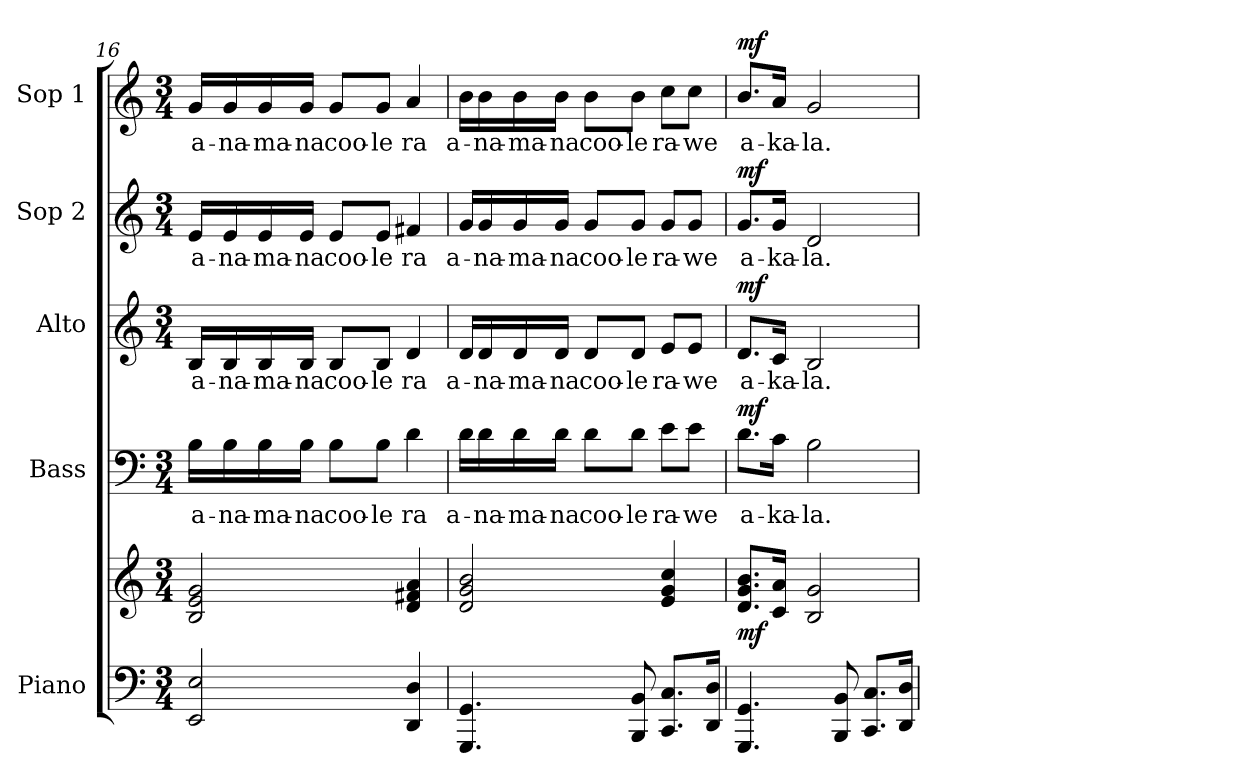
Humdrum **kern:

**kern	**kern	**dynam	**kern	**text	**dynam	**kern	**text	**dynam	**kern	**text	**dynam	**kern	**text	**dynam
*part5	*part5	*part5	*part4	*part4	*part4	*part3	*part3	*part3	*part2	*part2	*part2	*part1	*part1	*part1
*staff6	*staff5	*staff5/6	*staff4	*staff4	*staff4	*staff3	*staff3	*staff3	*staff2	*staff2	*staff2	*staff1	*staff1	*staff1
*I"Piano	*	*	*I"Bass	*	*	*I"Alto	*	*	*I"Sop 2	*	*	*I"Sop 1	*	*
*I'Pno.	*	*	*I'B.	*	*	*I'A.	*	*	*I'S.2	*	*	*I'S.1	*	*
*clefF4	*clefG2	*	*clefF4	*	*	*clefG2	*	*	*clefG2	*	*	*clefG2	*	*
*k[]	*k[]	*	*k[]	*	*	*k[]	*	*	*k[]	*	*	*k[]	*	*
*M3/4	*M3/4	*	*M3/4	*	*	*M3/4	*	*	*M3/4	*	*	*M3/4	*	*
=16	=16	=16	=16	=16	=16	=16	=16	=16	=16	=16	=16	=16	=16	=16
!	!	!	!	!LO:LY:b	!	!	!LO:LY:b	!	!	!LO:LY:b	!	!	!LO:LY:b	!
2EE/ 2E/	2B/ 2e/ 2g/	.	16B\LL	a-	.	16B/LL	a-	.	16e/LL	a-	.	16g/LL	a-	.
!	!	!	!	!LO:LY:b	!	!	!LO:LY:b	!	!	!LO:LY:b	!	!	!LO:LY:b	!
.	.	.	16B\	-na-	.	16B/	-na-	.	16e/	-na-	.	16g/	-na-	.
!	!	!	!	!LO:LY:b	!	!	!LO:LY:b	!	!	!LO:LY:b	!	!	!LO:LY:b	!
.	.	.	16B\	-ma-	.	16B/	-ma-	.	16e/	-ma-	.	16g/	-ma-	.
!	!	!	!	!LO:LY:b	!	!	!LO:LY:b	!	!	!LO:LY:b	!	!	!LO:LY:b	!
.	.	.	16B\JJ	-na	.	16B/JJ	-na	.	16e/JJ	-na	.	16g/JJ	-na	.
!	!	!	!	!LO:LY:b	!	!	!LO:LY:b	!	!	!LO:LY:b	!	!	!LO:LY:b	!
.	.	.	8B\L	coo-	.	8B/L	coo-	.	8e/L	coo-	.	8g/L	coo-	.
!	!	!	!	!LO:LY:b	!	!	!LO:LY:b	!	!	!LO:LY:b	!	!	!LO:LY:b	!
.	.	.	8B\J	-le	.	8B/J	-le	.	8e/J	-le	.	8g/J	-le	.
!	!	!	!	!LO:LY:b	!	!	!LO:LY:b	!	!	!LO:LY:b	!	!	!LO:LY:b	!
4DD/ 4D/	4d/ 4f#X/ 4a/	.	4d\	ra	.	4d/	ra	.	4f#X/	ra	.	4a/	ra	.
=17	=17	=17	=17	=17	=17	=17	=17	=17	=17	=17	=17	=17	=17	=17
!	!	!	!	!LO:LY:b	!	!	!LO:LY:b	!	!	!LO:LY:b	!	!	!LO:LY:b	!
4.GGG/ 4.GG/	2d/ 2g/ 2b/	.	16d\LL	a-	.	16d/LL	a-	.	16g/LL	a-	.	16b\LL	a-	.
!	!	!	!	!LO:LY:b	!	!	!LO:LY:b	!	!	!LO:LY:b	!	!	!LO:LY:b	!
.	.	.	16d\	-na-	.	16d/	-na-	.	16g/	-na-	.	16b\	-na-	.
!	!	!	!	!LO:LY:b	!	!	!LO:LY:b	!	!	!LO:LY:b	!	!	!LO:LY:b	!
.	.	.	16d\	-ma-	.	16d/	-ma-	.	16g/	-ma-	.	16b\	-ma-	.
!	!	!	!	!LO:LY:b	!	!	!LO:LY:b	!	!	!LO:LY:b	!	!	!LO:LY:b	!
.	.	.	16d\JJ	-na	.	16d/JJ	-na	.	16g/JJ	-na	.	16b\JJ	-na	.
!	!	!	!	!LO:LY:b	!	!	!LO:LY:b	!	!	!LO:LY:b	!	!	!LO:LY:b	!
.	.	.	8d\L	coo-	.	8d/L	coo-	.	8g/L	coo-	.	8b\L	coo-	.
!	!	!	!	!LO:LY:b	!	!	!LO:LY:b	!	!	!LO:LY:b	!	!	!LO:LY:b	!
8BBB/ 8BB/	.	.	8d\J	-le	.	8d/J	-le	.	8g/J	-le	.	8b\J	-le	.
!	!	!	!	!LO:LY:b	!	!	!LO:LY:b	!	!	!LO:LY:b	!	!	!LO:LY:b	!
8.CC/ 8.C/L	4e/ 4g/ 4cc/	.	8e\L	ra-	.	8e/L	ra-	.	8g/L	ra-	.	8cc\L	ra-	.
!	!	!	!	!LO:LY:b	!	!	!LO:LY:b	!	!	!LO:LY:b	!	!	!LO:LY:b	!
.	.	.	8e\J	-we	.	8e/J	-we	.	8g/J	-we	.	8cc\J	-we	.
16DD/ 16D/Jk	.	.	.	.	.	.	.	.	.	.	.	.	.	.
=18	=18	=18	=18	=18	=18	=18	=18	=18	=18	=18	=18	=18	=18	=18
!	!	!LO:DY:b	!	!LO:LY:b	!LO:DY:b	!	!LO:LY:b	!LO:DY:b	!	!LO:LY:b	!LO:DY:b	!	!LO:LY:b	!LO:DY:b
4.GGG/ 4.GG/	8.d/ 8.g/ 8.b/L	mf	8.d\L	a-	mf	8.d/L	a-	mf	8.g/L	a-	mf	8.b/L	a-	mf
!	!	!	!	!LO:LY:b	!	!	!LO:LY:b	!	!	!LO:LY:b	!	!	!LO:LY:b	!
.	16c/ 16a/Jk	.	16c\Jk	-ka-	.	16c/Jk	-ka-	.	16g/Jk	-ka-	.	16a/Jk	-ka-	.
!	!	!	!	!LO:LY:b	!	!	!LO:LY:b	!	!	!LO:LY:b	!	!	!LO:LY:b	!
.	2B/ 2g/	.	2B\	-la.	.	2B/	-la.	.	2d/	-la.	.	2g/	-la.	.
8BBB/ 8BB/	.	.	.	.	.	.	.	.	.	.	.	.	.	.
8.CC/ 8.C/L	.	.	.	.	.	.	.	.	.	.	.	.	.	.
16DD/ 16D/Jk	.	.	.	.	.	.	.	.	.	.	.	.	.	.
=	=	=	=	=	=	=	=	=	=	=	=	=	=	=
*-	*-	*-	*-	*-	*-	*-	*-	*-	*-	*-	*-	*-	*-	*-
